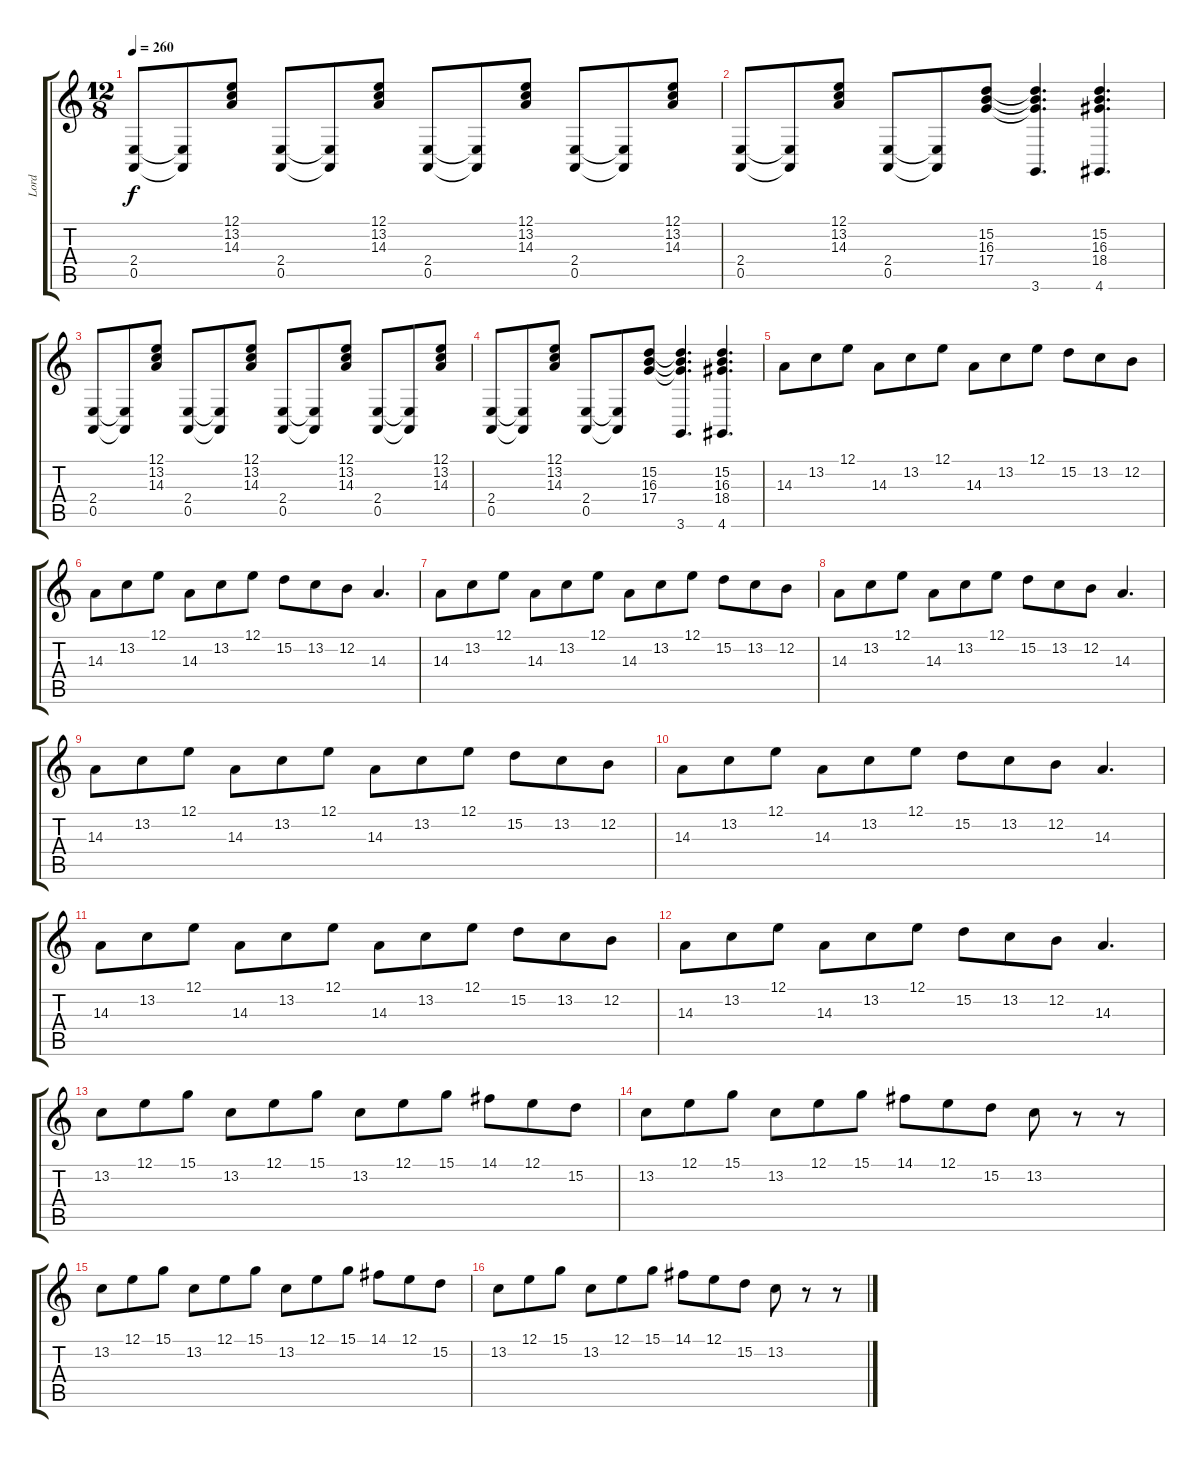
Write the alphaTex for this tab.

\track ("Lord" "Lord") {instrument marimba}
\staff {score tabs}
\tuning (E4 B3 G3 D3 A2 E2) {hide}
\ts (12 8)
\tempo 260
\clef g2
\ks c
(2.4 0.5).8{dy f} (2.4{t} 0.5{t}).8 (12.1 13.2 14.3).8 (2.4 0.5).8 (2.4{t} 0.5{t}).8 (12.1 13.2 14.3).8 (2.4 0.5).8 (2.4{t} 0.5{t}).8 (12.1 13.2 14.3).8 (2.4 0.5).8 (2.4{t} 0.5{t}).8 (12.1 13.2 14.3).8 |
(2.4 0.5).8 (2.4{t} 0.5{t}).8 (12.1 13.2 14.3).8 (2.4 0.5).8 (2.4{t} 0.5{t}).8 (15.2 16.3 17.4).8 (15.2{t} 16.3{t} 17.4{t} 3.6).4{d} (15.2 16.3 18.4 4.6).4{d} |
(2.4 0.5).8 (2.4{t} 0.5{t}).8 (12.1 13.2 14.3).8 (2.4 0.5).8 (2.4{t} 0.5{t}).8 (12.1 13.2 14.3).8 (2.4 0.5).8 (2.4{t} 0.5{t}).8 (12.1 13.2 14.3).8 (2.4 0.5).8 (2.4{t} 0.5{t}).8 (12.1 13.2 14.3).8 |
(2.4 0.5).8 (2.4{t} 0.5{t}).8 (12.1 13.2 14.3).8 (2.4 0.5).8 (2.4{t} 0.5{t}).8 (15.2 16.3 17.4).8 (15.2{t} 16.3{t} 17.4{t} 3.6).4{d} (15.2 16.3 18.4 4.6).4{d} |
14.3.8 13.2.8 12.1.8 14.3.8 13.2.8 12.1.8 14.3.8 13.2.8 12.1.8 15.2.8 13.2.8 12.2.8 |
14.3.8 13.2.8 12.1.8 14.3.8 13.2.8 12.1.8 15.2.8 13.2.8 12.2.8 14.3.4{d} |
14.3.8 13.2.8 12.1.8 14.3.8 13.2.8 12.1.8 14.3.8 13.2.8 12.1.8 15.2.8 13.2.8 12.2.8 |
14.3.8 13.2.8 12.1.8 14.3.8 13.2.8 12.1.8 15.2.8 13.2.8 12.2.8 14.3.4{d} |
14.3.8 13.2.8 12.1.8 14.3.8 13.2.8 12.1.8 14.3.8 13.2.8 12.1.8 15.2.8 13.2.8 12.2.8 |
14.3.8 13.2.8 12.1.8 14.3.8 13.2.8 12.1.8 15.2.8 13.2.8 12.2.8 14.3.4{d} |
14.3.8 13.2.8 12.1.8 14.3.8 13.2.8 12.1.8 14.3.8 13.2.8 12.1.8 15.2.8 13.2.8 12.2.8 |
14.3.8 13.2.8 12.1.8 14.3.8 13.2.8 12.1.8 15.2.8 13.2.8 12.2.8 14.3.4{d} |
13.2.8 12.1.8 15.1.8 13.2.8 12.1.8 15.1.8 13.2.8 12.1.8 15.1.8 14.1.8 12.1.8 15.2.8 |
13.2.8 12.1.8 15.1.8 13.2.8 12.1.8 15.1.8 14.1.8 12.1.8 15.2.8 13.2.8 r.8 r.8 |
13.2.8 12.1.8 15.1.8 13.2.8 12.1.8 15.1.8 13.2.8 12.1.8 15.1.8 14.1.8 12.1.8 15.2.8 |
13.2.8 12.1.8 15.1.8 13.2.8 12.1.8 15.1.8 14.1.8 12.1.8 15.2.8 13.2.8 r.8 r.8
